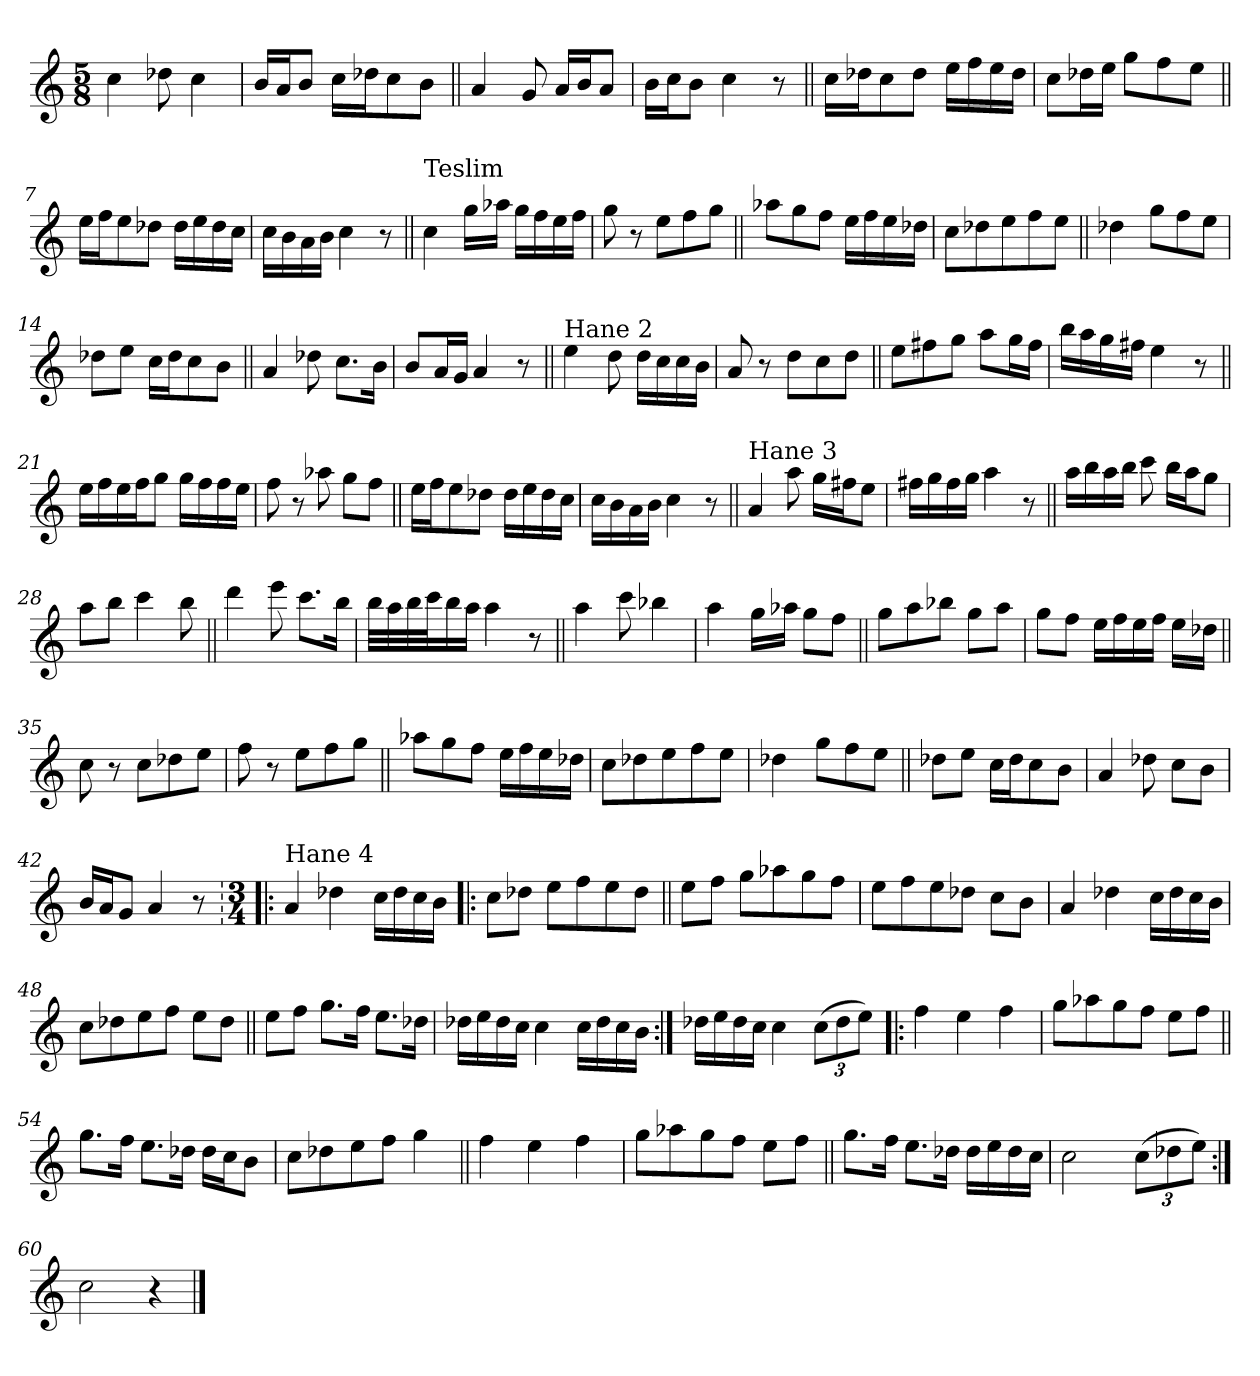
**kern
*part1
*staff1
*clefG2
*k[]
*M5/8
=1
4cc\
8dd-X\
4cc\
=2
16b/LL
16a/J
8b/J
16cc\LL
16dd-X\J
8cc\
8b\J
=3||
4a/
8g/
16a/LL
16b/J
8a/J
=4
16b\LL
16cc\J
8b\J
4cc\
8r
=5||
16cc\LL
16dd-X\J
8cc\
8dd-\J
16ee\LL
16ff\
16ee\
16dd-\JJ
!!LO:LB:g=z
=6
8cc\L
16dd-X\L
16ee\JJ
8gg\L
8ff\
8ee\J
=7||
16ee\LL
16ff\J
8ee\
8dd-X\J
16dd-\LL
16ee\
16dd-\
16cc\JJ
=8
16cc\LL
16b\
16a\
16b\JJ
4cc\
8r
=9||
!LO:TX:a:t=Teslim
4cc\
16gg\LL
16aa-X\JJ
16gg\LL
16ff\
16ee\
16ff\JJ
=10
8gg\
8r
8ee\L
8ff\
8gg\J
!!LO:LB:g=z
=11||
8aa-X\L
8gg\
8ff\J
16ee\LL
16ff\
16ee\
16dd-X\JJ
=12
8cc\L
8dd-X\
8ee\
8ff\
8ee\J
=13||
4dd-X\
8gg\L
8ff\
8ee\J
=14
8dd-X\L
8ee\J
16cc\LL
16dd-\J
8cc\
8b\J
=15||
4a/
8dd-X\
8.cc\L
16b\Jk
=16
8b/L
16a/L
16g/JJ
4a/
8r
!!LO:LB:g=z
=17||
!LO:TX:a:t=Hane 2
4ee\
8dd\
16dd\LL
16cc\
16cc\
16b\JJ
=18
8a/
8r
8dd\L
8cc\
8dd\J
=19||
8ee\L
8ff#X\
8gg\J
8aa\L
16gg\L
16ff#\JJ
=20
16bb\LL
16aa\
16gg\
16ff#X\JJ
4ee\
8r
=21||
16ee\LL
16ff\
16ee\
16ff\J
8gg\J
16gg\LL
16ff\
16ff\
16ee\JJ
!!LO:LB:g=z
=22
8ff\
8r
8aa-X\
8gg\L
8ff\J
=23||
16ee\LL
16ff\J
8ee\
8dd-X\J
16dd-\LL
16ee\
16dd-\
16cc\JJ
=24
16cc\LL
16b\
16a\
16b\JJ
4cc\
8r
=25||
!LO:TX:a:t=Hane 3
4a/
8aa\
16gg\LL
16ff#X\J
8ee\J
=26
16ff#X\LL
16gg\
16ff#\
16gg\JJ
4aa\
8r
!!LO:LB:g=z
=27||
16aa\LL
16bb\
16aa\
16bb\JJ
8ccc\
16bb\LL
16aa\J
8gg\J
=28
8aa\L
8bb\J
4ccc\
8bb\
=29||
4ddd\
8eee\
8.ccc\L
16bb\Jk
=30
32bb\LLL
32aa\
32bb\
32ccc\J
16bb\
16aa\JJ
4aa\
8r
=31||
4aa\
8ccc\
4bb-X\
=32
4aa\
16gg\LL
16aa-X\JJ
8gg\L
8ff\J
!!LO:LB:g=z
=33||
8gg\L
8aa\
8bb-X\J
8gg\L
8aa\J
=34
8gg\L
8ff\J
16ee\LL
16ff\
16ee\
16ff\JJ
16ee\LL
16dd-X\JJ
=35||
8cc\
8r
8cc\L
8dd-X\
8ee\J
=36
8ff\
8r
8ee\L
8ff\
8gg\J
=37||
8aa-X\L
8gg\
8ff\J
16ee\LL
16ff\
16ee\
16dd-X\JJ
=38
8cc\L
8dd-X\
8ee\
8ff\
8ee\J
!!LO:LB:g=z
=39
4dd-X\
8gg\L
8ff\
8ee\J
=40||
8dd-X\L
8ee\J
16cc\LL
16dd-\J
8cc\
8b\J
=41
4a/
8dd-X\
8cc\L
8b\J
=42
16b/LL
16a/J
8g/J
4a/
8r
=43|!:
*M3/4
!LO:TX:a:t=Hane 4
4a/
4dd-X\
16cc\LL
16dd-\
16cc\
16b\JJ
=44
8cc\L
8dd-X\J
8ee\L
8ff\
8ee\
8dd-\J
!!LO:LB:g=z
=45||
8ee\L
8ff\J
8gg\L
8aa-X\
8gg\
8ff\J
=46
8ee\L
8ff\
8ee\
8dd-X\J
8cc\L
8b\J
=47
4a/
4dd-X\
16cc\LL
16dd-\
16cc\
16b\JJ
=48
8cc\L
8dd-X\
8ee\
8ff\J
8ee\L
8dd-\J
=49||
8ee\L
8ff\J
8.gg\L
16ff\Jk
8.ee\L
16dd-X\Jk
!!LO:PB:g=z
=50
16dd-X\LL
16ee\
16dd-\
16cc\JJ
4cc\
16cc\LL
16dd-\
16cc\
16b\JJ
=51:|!
16dd-X\LL
16ee\
16dd-\
16cc\JJ
4cc\
*Xbrackettup
(>12cc\L
12dd-\
12ee\J)
=52!|:
4ff\
4ee\
4ff\
=53
8gg\L
8aa-X\
8gg\
8ff\J
8ee\L
8ff\J
=54||
8.gg\L
16ff\Jk
8.ee\L
16dd-X\Jk
16dd-\LL
16cc\J
8b\J
!!LO:LB:g=z
=55
8cc\L
8dd-X\
8ee\
8ff\J
4gg\
=56||
4ff\
4ee\
4ff\
=57
8gg\L
8aa-X\
8gg\
8ff\J
8ee\L
8ff\J
=58||
8.gg\L
16ff\Jk
8.ee\L
16dd-X\Jk
16dd-\LL
16ee\
16dd-\
16cc\JJ
=59
2cc\
(>12cc\L
12dd-X\
12ee\J)
=60:|!
2cc\
4r
==
*-
